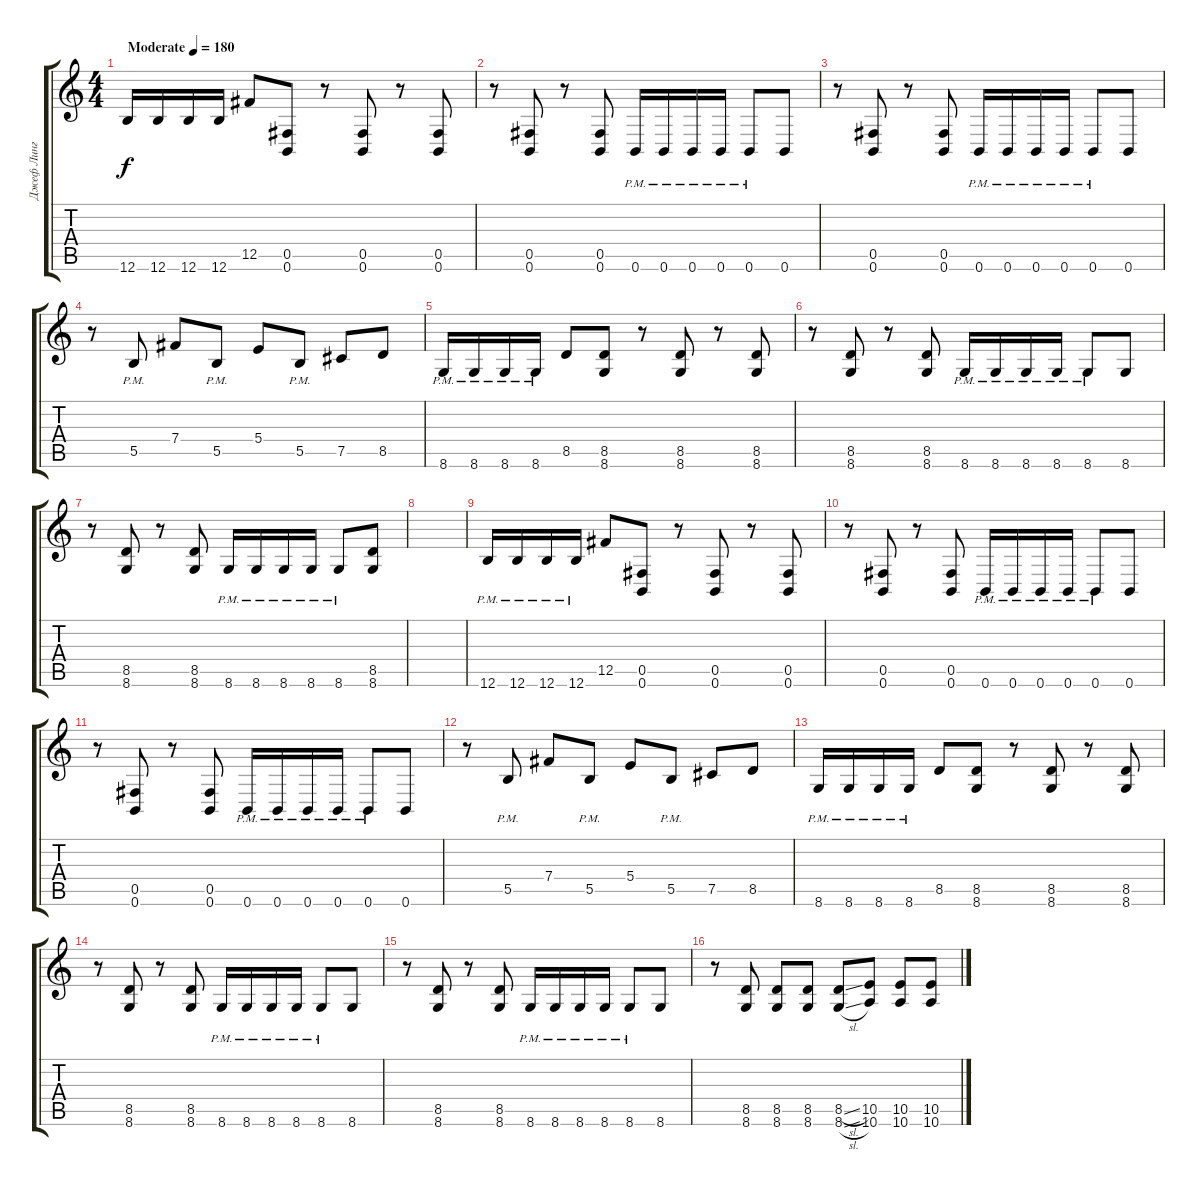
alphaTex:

\track ("Джеф Линг (дабл гитар)" "Джеф Линг ") {instrument overdrivenguitar}
\staff {score tabs}
\tuning (Db4 Ab3 E3 B2 Gb2 B1) {hide}
\ts (4 4)
\tempo (180 "Moderate")
\clef g2
\ks c
12.6.16{dy f instrument overdrivenguitar} 12.6.16 12.6.16 12.6.16 12.5.8 (0.5 0.6).8 r.8 (0.5 0.6).8 r.8 (0.5 0.6).8 |
r.8 (0.5 0.6).8 r.8 (0.5 0.6).8 0.6{pm}.16 0.6{pm}.16 0.6{pm}.16 0.6{pm}.16 0.6{pm}.8 0.6.8 |
r.8 (0.5 0.6).8 r.8 (0.5 0.6).8 0.6{pm}.16 0.6{pm}.16 0.6{pm}.16 0.6{pm}.16 0.6{pm}.8 0.6.8 |
r.8 5.5{pm}.8 7.4.8 5.5{pm}.8 5.4.8 5.5{pm}.8 7.5.8 8.5.8 |
8.6{pm}.16 8.6{pm}.16 8.6{pm}.16 8.6{pm}.16 8.5.8 (8.5 8.6).8 r.8 (8.5 8.6).8 r.8 (8.5 8.6).8 |
r.8 (8.5 8.6).8 r.8 (8.5 8.6).8 8.6{pm}.16 8.6{pm}.16 8.6{pm}.16 8.6{pm}.16 8.6{pm}.8 8.6.8 |
r.8 (8.5 8.6).8 r.8 (8.5 8.6).8 8.6{pm}.16 8.6{pm}.16 8.6{pm}.16 8.6{pm}.16 8.6{pm}.8 (8.5 8.6).8 |
|
12.6{pm}.16 12.6{pm}.16 12.6{pm}.16 12.6{pm}.16 12.5.8 (0.5 0.6).8 r.8 (0.5 0.6).8 r.8 (0.5 0.6).8 |
r.8 (0.5 0.6).8 r.8 (0.5 0.6).8 0.6{pm}.16 0.6{pm}.16 0.6{pm}.16 0.6{pm}.16 0.6{pm}.8 0.6.8 |
r.8 (0.5 0.6).8 r.8 (0.5 0.6).8 0.6{pm}.16 0.6{pm}.16 0.6{pm}.16 0.6{pm}.16 0.6{pm}.8 0.6.8 |
r.8 5.5{pm}.8 7.4.8 5.5{pm}.8 5.4.8 5.5{pm}.8 7.5.8 8.5.8 |
8.6{pm}.16 8.6{pm}.16 8.6{pm}.16 8.6{pm}.16 8.5.8 (8.5 8.6).8 r.8 (8.5 8.6).8 r.8 (8.5 8.6).8 |
r.8 (8.5 8.6).8 r.8 (8.5 8.6).8 8.6{pm}.16 8.6{pm}.16 8.6{pm}.16 8.6{pm}.16 8.6{pm}.8 8.6.8 |
r.8 (8.5 8.6).8 r.8 (8.5 8.6).8 8.6{pm}.16 8.6{pm}.16 8.6{pm}.16 8.6{pm}.16 8.6{pm}.8 8.6.8 |
r.8 (8.5 8.6).8 (8.5 8.6).8 (8.5 8.6).8 (8.5{sl} 8.6{sl}).8 (10.5 10.6).8 (10.5 10.6).8 (10.5 10.6).8
